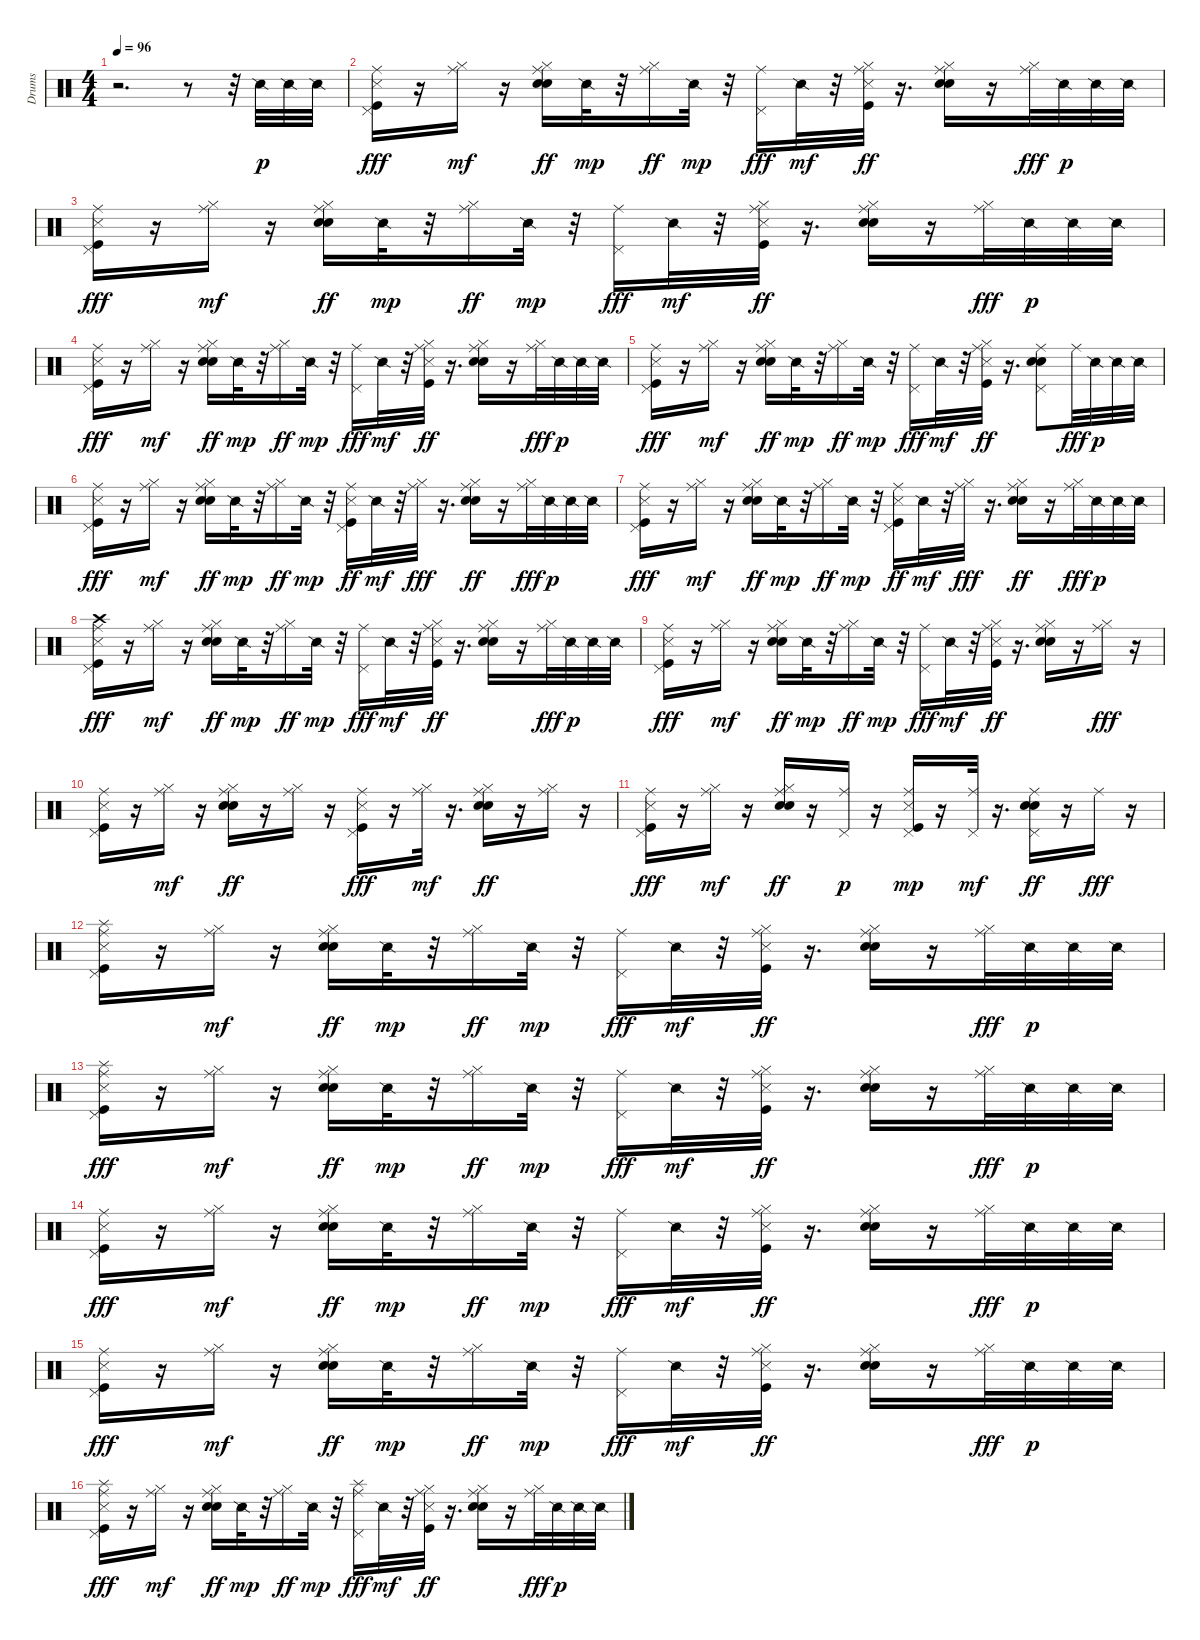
\track ("Drums" "Drums") {instrument percussion}
\staff {score}
\articulation defaults
\ts (4 4)
\tempo 96
\clef neutral
\ks c
r.2{d dy fff} r.8 r.32 "Snare (side stick) 2".32{dy p} "Snare (side stick) 2".32 "Snare (side stick) 2".32 |
("Ride (middle)" "Metronome (hit)" "Kick (hit)" "Pedal Hi-Hat (hit)").16{dy fff} r.16 ("Ride (middle)" "Hi-Hat (closed)").16{dy mf} r.16 ("Ride (middle)" "Electric Snare (hit)" "Metronome (bell)" "Hi-Hat (closed)").16{dy ff} "Snare (side stick) 2".32{dy mp} r.32 ("Ride (middle)" "Hi-Hat (closed)").16{dy ff} "Snare (side stick) 2".32{dy mp} r.32 ("Ride (middle)" "Pedal Hi-Hat (hit)").16{dy fff} "Snare (side stick) 2".32{dy mf} r.32 ("Ride (middle)" "Metronome (hit)" "Kick (hit)" "Hi-Hat (closed)").32{dy ff} r.16{d} ("Ride (middle)" "Electric Snare (hit)" "Metronome (bell)" "Hi-Hat (closed)").16 r.16 ("Ride (middle)" "Hi-Hat (closed)").32{dy fff} "Snare (side stick) 2".32{dy p} "Snare (side stick) 2".32 "Snare (side stick) 2".32 |
("Ride (middle)" "Metronome (hit)" "Kick (hit)" "Pedal Hi-Hat (hit)").16{dy fff} r.16 ("Ride (middle)" "Hi-Hat (closed)").16{dy mf} r.16 ("Ride (middle)" "Electric Snare (hit)" "Metronome (bell)" "Hi-Hat (closed)").16{dy ff} "Snare (side stick) 2".32{dy mp} r.32 ("Ride (middle)" "Hi-Hat (closed)").16{dy ff} "Snare (side stick) 2".32{dy mp} r.32 ("Ride (middle)" "Pedal Hi-Hat (hit)").16{dy fff} "Snare (side stick) 2".32{dy mf} r.32 ("Ride (middle)" "Metronome (hit)" "Kick (hit)" "Hi-Hat (closed)").32{dy ff} r.16{d} ("Ride (middle)" "Electric Snare (hit)" "Metronome (bell)" "Hi-Hat (closed)").16 r.16 ("Ride (middle)" "Hi-Hat (closed)").32{dy fff} "Snare (side stick) 2".32{dy p} "Snare (side stick) 2".32 "Snare (side stick) 2".32 |
("Ride (middle)" "Metronome (hit)" "Kick (hit)" "Pedal Hi-Hat (hit)").16{dy fff} r.16 ("Ride (middle)" "Hi-Hat (closed)").16{dy mf} r.16 ("Ride (middle)" "Electric Snare (hit)" "Metronome (bell)" "Hi-Hat (closed)").16{dy ff} "Snare (side stick) 2".32{dy mp} r.32 ("Ride (middle)" "Hi-Hat (closed)").16{dy ff} "Snare (side stick) 2".32{dy mp} r.32 ("Ride (middle)" "Pedal Hi-Hat (hit)").16{dy fff} "Snare (side stick) 2".32{dy mf} r.32 ("Ride (middle)" "Metronome (hit)" "Kick (hit)" "Hi-Hat (closed)").32{dy ff} r.16{d} ("Ride (middle)" "Electric Snare (hit)" "Metronome (bell)" "Hi-Hat (closed)").16 r.16 ("Ride (middle)" "Hi-Hat (closed)").32{dy fff} "Snare (side stick) 2".32{dy p} "Snare (side stick) 2".32 "Snare (side stick) 2".32 |
("Ride (middle)" "Metronome (hit)" "Kick (hit)" "Pedal Hi-Hat (hit)").16{dy fff} r.16 ("Ride (middle)" "Hi-Hat (closed)").16{dy mf} r.16 ("Ride (middle)" "Electric Snare (hit)" "Metronome (bell)" "Hi-Hat (closed)").16{dy ff} "Snare (side stick) 2".32{dy mp} r.32 ("Ride (middle)" "Hi-Hat (closed)").16{dy ff} "Snare (side stick) 2".32{dy mp} r.32 ("Ride (middle)" "Pedal Hi-Hat (hit)").16{dy fff} "Snare (side stick) 2".32{dy mf} r.32 ("Ride (middle)" "Metronome (hit)" "Kick (hit)" "Hi-Hat (closed)").32{dy ff} r.16{d} ("Ride (middle)" "Electric Snare (hit)" "Metronome (bell)" "Pedal Hi-Hat (hit)").8 "Ride (middle)".32{dy fff} "Snare (side stick) 2".32{dy p} "Snare (side stick) 2".32 "Snare (side stick) 2".32 |
("Ride (middle)" "Metronome (hit)" "Kick (hit)" "Pedal Hi-Hat (hit)").16{dy fff} r.16 ("Ride (middle)" "Hi-Hat (closed)").16{dy mf} r.16 ("Ride (middle)" "Electric Snare (hit)" "Metronome (bell)" "Hi-Hat (closed)").16{dy ff} "Snare (side stick) 2".32{dy mp} r.32 ("Ride (middle)" "Hi-Hat (closed)").16{dy ff} "Snare (side stick) 2".32{dy mp} r.32 ("Ride (middle)" "Metronome (hit)" "Kick (hit)" "Pedal Hi-Hat (hit)").16{dy ff} "Snare (side stick) 2".32{dy mf} r.32 ("Ride (middle)" "Hi-Hat (closed)").32{dy fff} r.16{d} ("Ride (middle)" "Electric Snare (hit)" "Metronome (bell)" "Hi-Hat (closed)").16{dy ff} r.16 ("Ride (middle)" "Hi-Hat (closed)").32{dy fff} "Snare (side stick) 2".32{dy p} "Snare (side stick) 2".32 "Snare (side stick) 2".32 |
("Ride (middle)" "Metronome (hit)" "Kick (hit)" "Pedal Hi-Hat (hit)").16{dy fff} r.16 ("Ride (middle)" "Hi-Hat (closed)").16{dy mf} r.16 ("Ride (middle)" "Electric Snare (hit)" "Metronome (bell)" "Hi-Hat (closed)").16{dy ff} "Snare (side stick) 2".32{dy mp} r.32 ("Ride (middle)" "Hi-Hat (closed)").16{dy ff} "Snare (side stick) 2".32{dy mp} r.32 ("Ride (middle)" "Metronome (hit)" "Kick (hit)" "Pedal Hi-Hat (hit)").16{dy ff} "Snare (side stick) 2".32{dy mf} r.32 ("Ride (middle)" "Hi-Hat (closed)").32{dy fff} r.16{d} ("Ride (middle)" "Electric Snare (hit)" "Metronome (bell)" "Hi-Hat (closed)").16{dy ff} r.16 ("Ride (middle)" "Hi-Hat (closed)").32{dy fff} "Snare (side stick) 2".32{dy p} "Snare (side stick) 2".32 "Snare (side stick) 2".32 |
("Crash high (hit)" "Ride (middle)" "Metronome (hit)" "Kick (hit)" "Pedal Hi-Hat (hit)").16{dy fff} r.16 ("Ride (middle)" "Hi-Hat (closed)").16{dy mf} r.16 ("Ride (middle)" "Electric Snare (hit)" "Metronome (bell)" "Hi-Hat (closed)").16{dy ff} "Snare (side stick) 2".32{dy mp} r.32 ("Ride (middle)" "Hi-Hat (closed)").16{dy ff} "Snare (side stick) 2".32{dy mp} r.32 ("Ride (middle)" "Pedal Hi-Hat (hit)").16{dy fff} "Snare (side stick) 2".32{dy mf} r.32 ("Ride (middle)" "Metronome (hit)" "Kick (hit)" "Hi-Hat (closed)").32{dy ff} r.16{d} ("Ride (middle)" "Electric Snare (hit)" "Metronome (bell)" "Hi-Hat (closed)").16 r.16 ("Ride (middle)" "Hi-Hat (closed)").32{dy fff} "Snare (side stick) 2".32{dy p} "Snare (side stick) 2".32 "Snare (side stick) 2".32 |
("Ride (middle)" "Metronome (hit)" "Kick (hit)" "Pedal Hi-Hat (hit)").16{dy fff} r.16 ("Ride (middle)" "Hi-Hat (closed)").16{dy mf} r.16 ("Ride (middle)" "Electric Snare (hit)" "Metronome (bell)" "Hi-Hat (closed)").16{dy ff} "Snare (side stick) 2".32{dy mp} r.32 ("Ride (middle)" "Hi-Hat (closed)").16{dy ff} "Snare (side stick) 2".32{dy mp} r.32 ("Ride (middle)" "Pedal Hi-Hat (hit)").16{dy fff} "Snare (side stick) 2".32{dy mf} r.32 ("Ride (middle)" "Metronome (hit)" "Kick (hit)" "Hi-Hat (closed)").32{dy ff} r.16{d} ("Ride (middle)" "Electric Snare (hit)" "Metronome (bell)" "Hi-Hat (closed)").16 r.16 ("Ride (middle)" "Hi-Hat (closed)").16{dy fff} r.16 |
("Ride (middle)" "Metronome (hit)" "Kick (hit)" "Pedal Hi-Hat (hit)").16 r.16 ("Ride (middle)" "Hi-Hat (closed)").16{dy mf} r.16 ("Ride (middle)" "Electric Snare (hit)" "Metronome (bell)" "Hi-Hat (closed)").16{dy ff} r.16 ("Ride (middle)" "Hi-Hat (closed)").16 r.16 ("Ride (middle)" "Metronome (hit)" "Kick (hit)" "Pedal Hi-Hat (hit)").16{dy fff} r.16 ("Ride (middle)" "Hi-Hat (closed)").32{dy mf} r.16{d} ("Ride (middle)" "Electric Snare (hit)" "Metronome (bell)" "Hi-Hat (closed)").16{dy ff} r.16 ("Ride (middle)" "Hi-Hat (closed)").16 r.16 |
("Ride (middle)" "Metronome (hit)" "Kick (hit)" "Pedal Hi-Hat (hit)").16{dy fff} r.16 ("Ride (middle)" "Hi-Hat (closed)").16{dy mf} r.16 ("Ride (middle)" "Electric Snare (hit)" "Metronome (bell)" "Hi-Hat (closed)").16{dy ff} r.16 ("Ride (middle)" "Pedal Hi-Hat (hit)").16{dy p} r.16 ("Ride (middle)" "Metronome (hit)" "Kick (hit)" "Pedal Hi-Hat (hit)").16{dy mp} r.16 ("Ride (middle)" "Pedal Hi-Hat (hit)").32{dy mf} r.16{d} ("Ride (middle)" "Electric Snare (hit)" "Metronome (bell)" "Pedal Hi-Hat (hit)").16{dy ff} r.16 "Ride (middle)".16{dy fff} r.16 |
("Ride (middle)" "Splash (hit)" "Metronome (hit)" "Kick (hit)" "Pedal Hi-Hat (hit)").16 r.16 ("Ride (middle)" "Hi-Hat (closed)").16{dy mf} r.16 ("Ride (middle)" "Electric Snare (hit)" "Metronome (bell)" "Hi-Hat (closed)").16{dy ff} "Snare (side stick) 2".32{dy mp} r.32 ("Ride (middle)" "Hi-Hat (closed)").16{dy ff} "Snare (side stick) 2".32{dy mp} r.32 ("Ride (middle)" "Pedal Hi-Hat (hit)").16{dy fff} "Snare (side stick) 2".32{dy mf} r.32 ("Ride (middle)" "Metronome (hit)" "Kick (hit)" "Hi-Hat (closed)").32{dy ff} r.16{d} ("Ride (middle)" "Electric Snare (hit)" "Metronome (bell)" "Hi-Hat (closed)").16 r.16 ("Ride (middle)" "Hi-Hat (closed)").32{dy fff} "Snare (side stick) 2".32{dy p} "Snare (side stick) 2".32 "Snare (side stick) 2".32 |
("Ride (middle)" "Splash (hit)" "Metronome (hit)" "Kick (hit)" "Pedal Hi-Hat (hit)").16{dy fff} r.16 ("Ride (middle)" "Hi-Hat (closed)").16{dy mf} r.16 ("Ride (middle)" "Electric Snare (hit)" "Metronome (bell)" "Hi-Hat (closed)").16{dy ff} "Snare (side stick) 2".32{dy mp} r.32 ("Ride (middle)" "Hi-Hat (closed)").16{dy ff} "Snare (side stick) 2".32{dy mp} r.32 ("Ride (middle)" "Pedal Hi-Hat (hit)").16{dy fff} "Snare (side stick) 2".32{dy mf} r.32 ("Ride (middle)" "Metronome (hit)" "Kick (hit)" "Hi-Hat (closed)").32{dy ff} r.16{d} ("Ride (middle)" "Electric Snare (hit)" "Metronome (bell)" "Hi-Hat (closed)").16 r.16 ("Ride (middle)" "Hi-Hat (closed)").32{dy fff} "Snare (side stick) 2".32{dy p} "Snare (side stick) 2".32 "Snare (side stick) 2".32 |
("Ride (middle)" "Metronome (hit)" "Kick (hit)" "Pedal Hi-Hat (hit)").16{dy fff} r.16 ("Ride (middle)" "Hi-Hat (closed)").16{dy mf} r.16 ("Ride (middle)" "Electric Snare (hit)" "Metronome (bell)" "Hi-Hat (closed)").16{dy ff} "Snare (side stick) 2".32{dy mp} r.32 ("Ride (middle)" "Hi-Hat (closed)").16{dy ff} "Snare (side stick) 2".32{dy mp} r.32 ("Ride (middle)" "Pedal Hi-Hat (hit)").16{dy fff} "Snare (side stick) 2".32{dy mf} r.32 ("Ride (middle)" "Metronome (hit)" "Kick (hit)" "Hi-Hat (closed)").32{dy ff} r.16{d} ("Ride (middle)" "Electric Snare (hit)" "Metronome (bell)" "Hi-Hat (closed)").16 r.16 ("Ride (middle)" "Hi-Hat (closed)").32{dy fff} "Snare (side stick) 2".32{dy p} "Snare (side stick) 2".32 "Snare (side stick) 2".32 |
("Ride (middle)" "Metronome (hit)" "Kick (hit)" "Pedal Hi-Hat (hit)").16{dy fff} r.16 ("Ride (middle)" "Hi-Hat (closed)").16{dy mf} r.16 ("Ride (middle)" "Electric Snare (hit)" "Metronome (bell)" "Hi-Hat (closed)").16{dy ff} "Snare (side stick) 2".32{dy mp} r.32 ("Ride (middle)" "Hi-Hat (closed)").16{dy ff} "Snare (side stick) 2".32{dy mp} r.32 ("Ride (middle)" "Pedal Hi-Hat (hit)").16{dy fff} "Snare (side stick) 2".32{dy mf} r.32 ("Ride (middle)" "Metronome (hit)" "Kick (hit)" "Hi-Hat (closed)").32{dy ff} r.16{d} ("Ride (middle)" "Electric Snare (hit)" "Metronome (bell)" "Hi-Hat (closed)").16 r.16 ("Ride (middle)" "Hi-Hat (closed)").32{dy fff} "Snare (side stick) 2".32{dy p} "Snare (side stick) 2".32 "Snare (side stick) 2".32 |
("Ride (middle)" "Splash (hit)" "Metronome (hit)" "Kick (hit)" "Pedal Hi-Hat (hit)").16{dy fff} r.16 ("Ride (middle)" "Hi-Hat (closed)").16{dy mf} r.16 ("Ride (middle)" "Electric Snare (hit)" "Metronome (bell)" "Hi-Hat (closed)").16{dy ff} "Snare (side stick) 2".32{dy mp} r.32 ("Ride (middle)" "Hi-Hat (closed)").16{dy ff} "Snare (side stick) 2".32{dy mp} r.32 ("Ride (middle)" "Splash (hit)" "Pedal Hi-Hat (hit)").16{dy fff} "Snare (side stick) 2".32{dy mf} r.32 ("Ride (middle)" "Metronome (hit)" "Kick (hit)" "Hi-Hat (closed)").32{dy ff} r.16{d} ("Ride (middle)" "Electric Snare (hit)" "Metronome (bell)" "Hi-Hat (closed)").16 r.16 ("Ride (middle)" "Hi-Hat (closed)").32{dy fff} "Snare (side stick) 2".32{dy p} "Snare (side stick) 2".32 "Snare (side stick) 2".32
